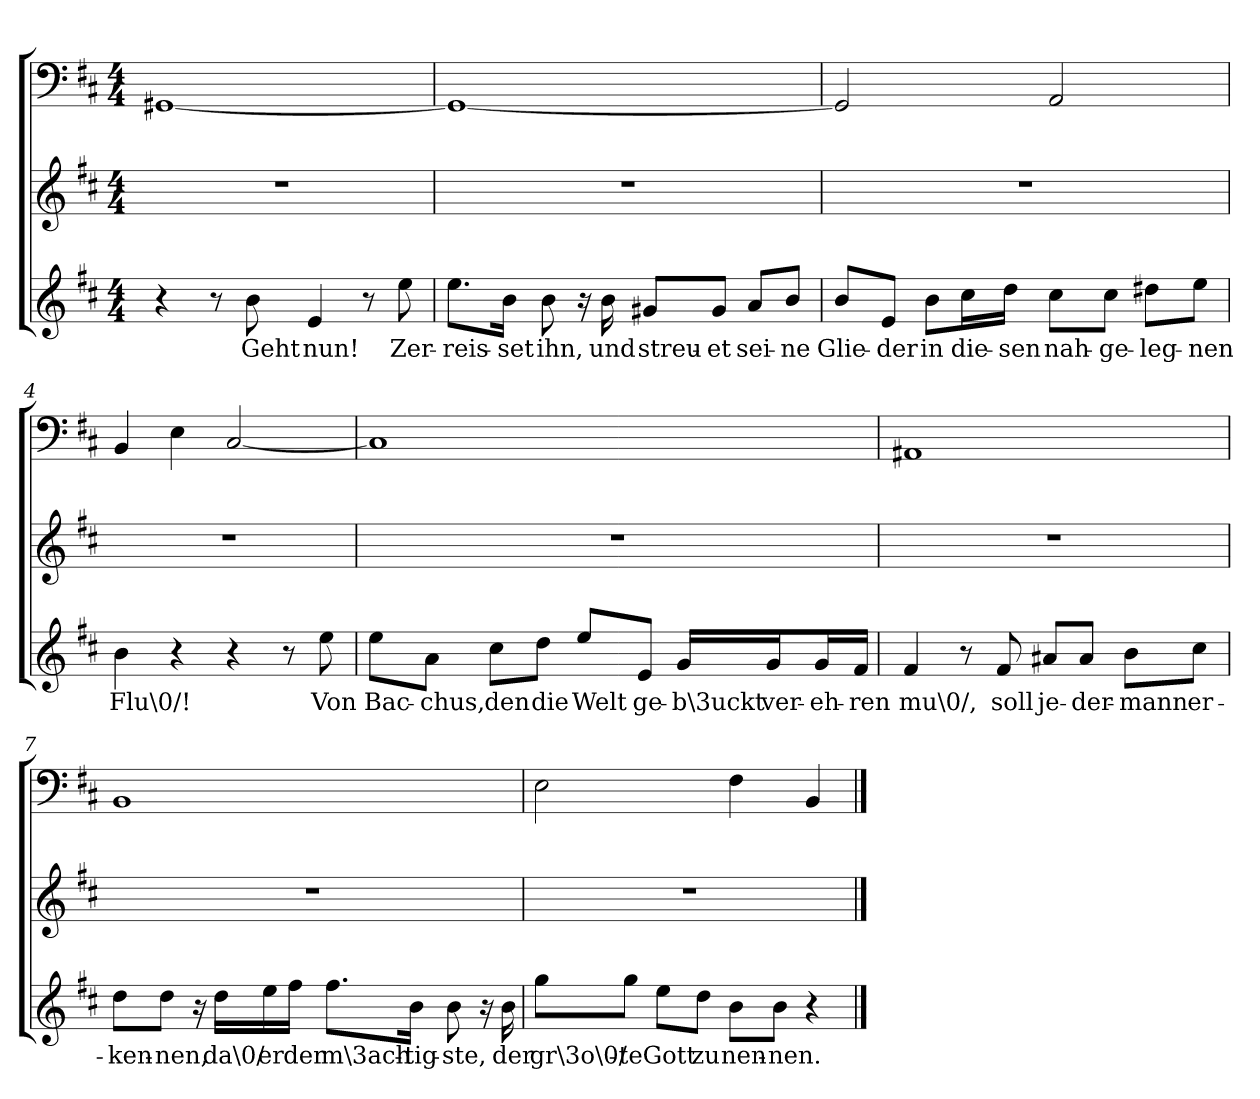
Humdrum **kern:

**kern	**text	**kern	**kern
*part3	*part3	*part2	*part1
*staff3	*staff3	*staff2	*staff1
*clefG2	*	*clefG2	*clefF4
*k[f#c#]	*	*k[f#c#]	*k[f#c#]
*b:	*	*b:	*b:
*M4/4	*	*M4/4	*M4/4
=1	=1	=1	=1
4r	.	1r	[1GG#X/
8r	.	.	.
8b\	Geht	.	.
4e/	nun!	.	.
8r	.	.	.
8ee\	Zer-	.	.
=2	=2	=2	=2
8.ee\L	-reis-	1r	1GG#/_
16b\Jk	-set	.	.
8b\	ihn,	.	.
16r	.	.	.
16b\	und	.	.
8g#X/L	streu-	.	.
8g#/J	-et	.	.
8a/L	sei-	.	.
8b/J	-ne	.	.
=3	=3	=3	=3
8b/L	Glie-	1r	2GG#/]
8e/J	-der	.	.
8b\L	in	.	.
16cc#\L	die-	.	.
16dd\JJ	-sen	.	.
8cc#\L	nah-	.	2AA/
8cc#\J	-ge-	.	.
8dd#X\L	-leg-	.	.
8ee\J	-nen	.	.
=4	=4	=4	=4
4b\	Flu\0/!	1r	4BB/
4r	.	.	4E\
4r	.	.	[2C#/
8r	.	.	.
8ee\	Von	.	.
=5	=5	=5	=5
8ee\L	Bac-	1r	1C#/]
8a\J	-chus,	.	.
8cc#\L	den	.	.
8dd\J	die	.	.
8ee/L	Welt	.	.
8e/J	ge-	.	.
16g/LL	-b\3uckt	.	.
16g/J	ver-	.	.
16g/L	-eh-	.	.
16f#/JJ	-ren	.	.
=6	=6	=6	=6
4f#/	mu\0/,	1r	1AA#X/
8r	.	.	.
8f#/	soll	.	.
8a#X/L	je-	.	.
8a#/J	-der-	.	.
8b\L	-mann	.	.
8cc#\J	er-	.	.
=7	=7	=7	=7
8dd\L	-ken-	1r	1BB/
8dd\J	-nen,	.	.
16r	.	.	.
16dd\LL	da\0/	.	.
16ee\	er	.	.
16ff#\JJ	der	.	.
8.ff#\L	m\3ach-	.	.
16b\Jk	-tig-	.	.
8b\	-ste,	.	.
16r	.	.	.
16b\	der	.	.
=8	=8	=8	=8
8gg\L	gr\3o\0/-	1r	2E\
8gg\J	-te	.	.
8ee\L	Gott	.	.
8dd\J	zu	.	.
8b\L	nen-	.	4F#\
8b\J	-nen.	.	.
4r	.	.	4BB/
==	==	==	==
*-	*-	*-	*-
